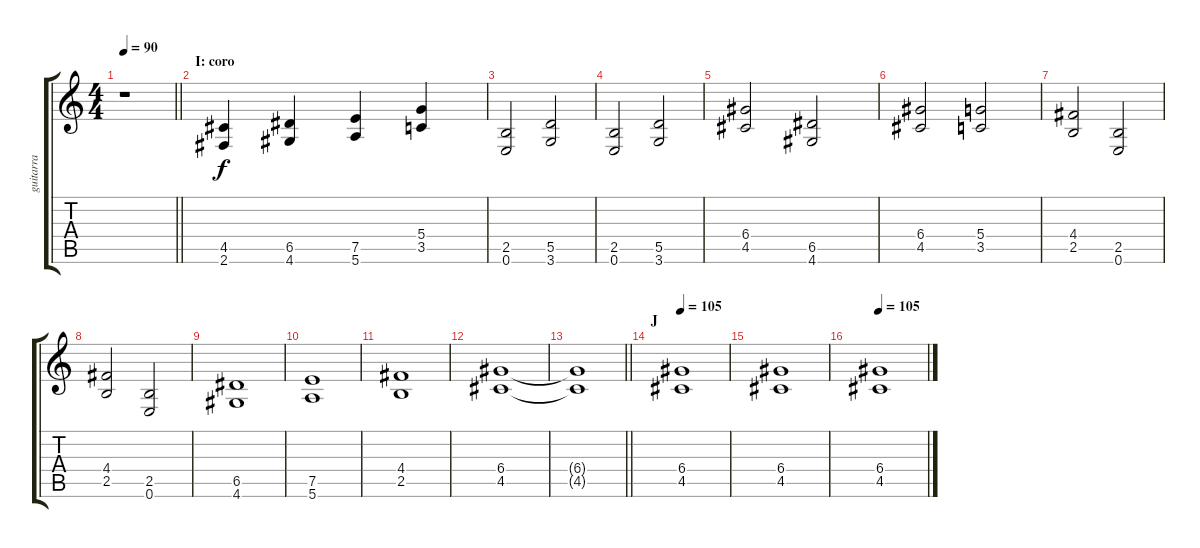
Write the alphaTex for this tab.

\track ("guitarra" "guitarra") {instrument distortionguitar}
\staff {score tabs}
\tuning (E4 B3 G3 D3 A2 E2) {hide}
\ts (4 4)
\tempo 90
\clef g2
\barLineRight lightlight
\ks c
r.1{dy f} |
\section ("" "I: coro")
(4.5 2.6).4{volume 10 balance 12 instrument distortionguitar} (6.5 4.6).4 (7.5 5.6).4 (5.4 3.5).4 |
(2.5 0.6).2 (5.5 3.6).2 |
(2.5 0.6).2 (5.5 3.6).2 |
(6.4 4.5).2 (6.5 4.6).2 |
(6.4 4.5).2 (5.4 3.5).2 |
(4.4 2.5).2 (2.5 0.6).2 |
(4.4 2.5).2 (2.5 0.6).2 |
(6.5 4.6).1 |
(7.5 5.6).1 |
(4.4 2.5).1 |
(6.4 4.5).1 |
\barLineRight lightlight
(6.4{t} 4.5{t}).1 |
\section ("" "J")
\tempo 105
(6.4 4.5).1{volume 12 balance 8 instrument distortionguitar} |
(6.4 4.5).1 |
\tempo 105
(6.4 4.5).1
